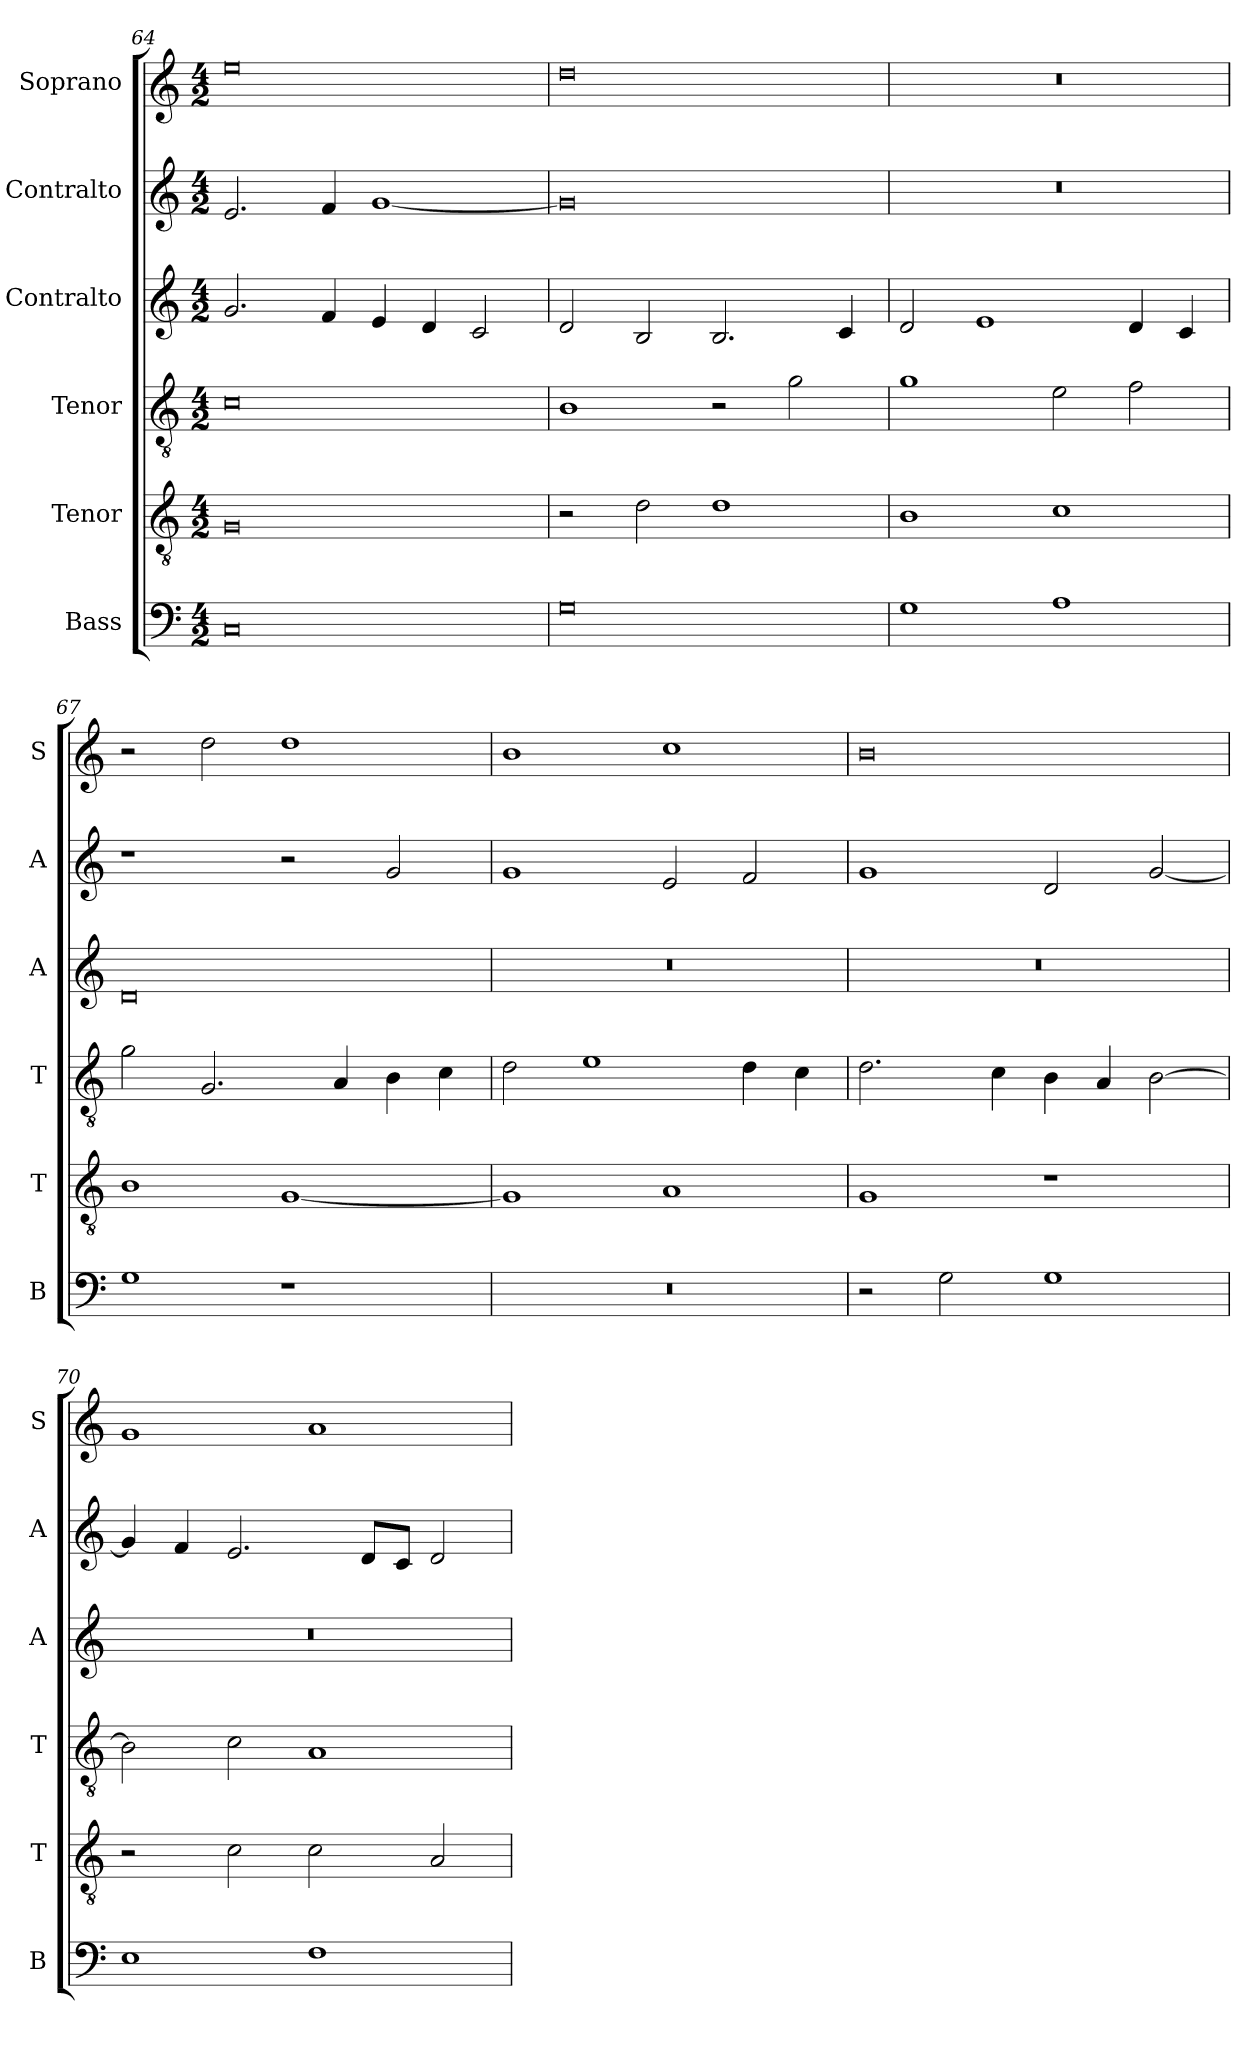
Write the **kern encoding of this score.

**kern	**kern	**kern	**kern	**kern	**kern
*part6	*part5	*part4	*part3	*part2	*part1
*staff6	*staff5	*staff4	*staff3	*staff2	*staff1
*I"Bass	*I"Tenor	*I"Tenor	*I"Contralto	*I"Contralto	*I"Soprano
*I'B	*I'T	*I'T	*I'A	*I'A	*I'S
*clefF4	*clefGv2	*clefGv2	*clefG2	*clefG2	*clefG2
*k[]	*k[]	*k[]	*k[]	*k[]	*k[]
*G:mix	*G:mix	*G:mix	*G:mix	*G:mix	*G:mix
*M4/2	*M4/2	*M4/2	*M4/2	*M4/2	*M4/2
=64	=64	=64	=64	=64	=64
0C	0G	0c	2.g	2.e	0ee
.	.	.	4f	4f	.
.	.	.	4e	[1g	.
.	.	.	4d	.	.
.	.	.	2c	.	.
=65	=65	=65	=65	=65	=65
0G	2r	1B	2d	0g]	0dd
.	2d	.	2B	.	.
.	1d	2r	2.B	.	.
.	.	2g	.	.	.
.	.	.	4c	.	.
=66	=66	=66	=66	=66	=66
1G	1B	1g	2d	0r	0r
.	.	.	1e	.	.
1A	1c	2e	.	.	.
.	.	2f	4d	.	.
.	.	.	4c	.	.
=67	=67	=67	=67	=67	=67
1G	1B	2g	0d	1r	2r
.	.	2.G	.	.	2dd
1r	[1G	.	.	2r	1dd
.	.	4A	.	.	.
.	.	4B	.	2g	.
.	.	4c	.	.	.
=68	=68	=68	=68	=68	=68
0r	1G]	2d	0r	1g	1b
.	.	1e	.	.	.
.	1A	.	.	2e	1cc
.	.	4d	.	2f	.
.	.	4c	.	.	.
=69	=69	=69	=69	=69	=69
2r	1G	2.d	0r	1g	0b
2G	.	.	.	.	.
.	.	4c	.	.	.
1G	1r	4B	.	2d	.
.	.	4A	.	.	.
.	.	[2B	.	[2g	.
=70	=70	=70	=70	=70	=70
1E	2r	2B]	0r	4g]	1g
.	.	.	.	4f	.
.	2c	2c	.	2.e	.
1F	2c	1A	.	.	1a
.	.	.	.	8d/L	.
.	.	.	.	8c/J	.
.	2A	.	.	2d	.
=	=	=	=	=	=
*-	*-	*-	*-	*-	*-
